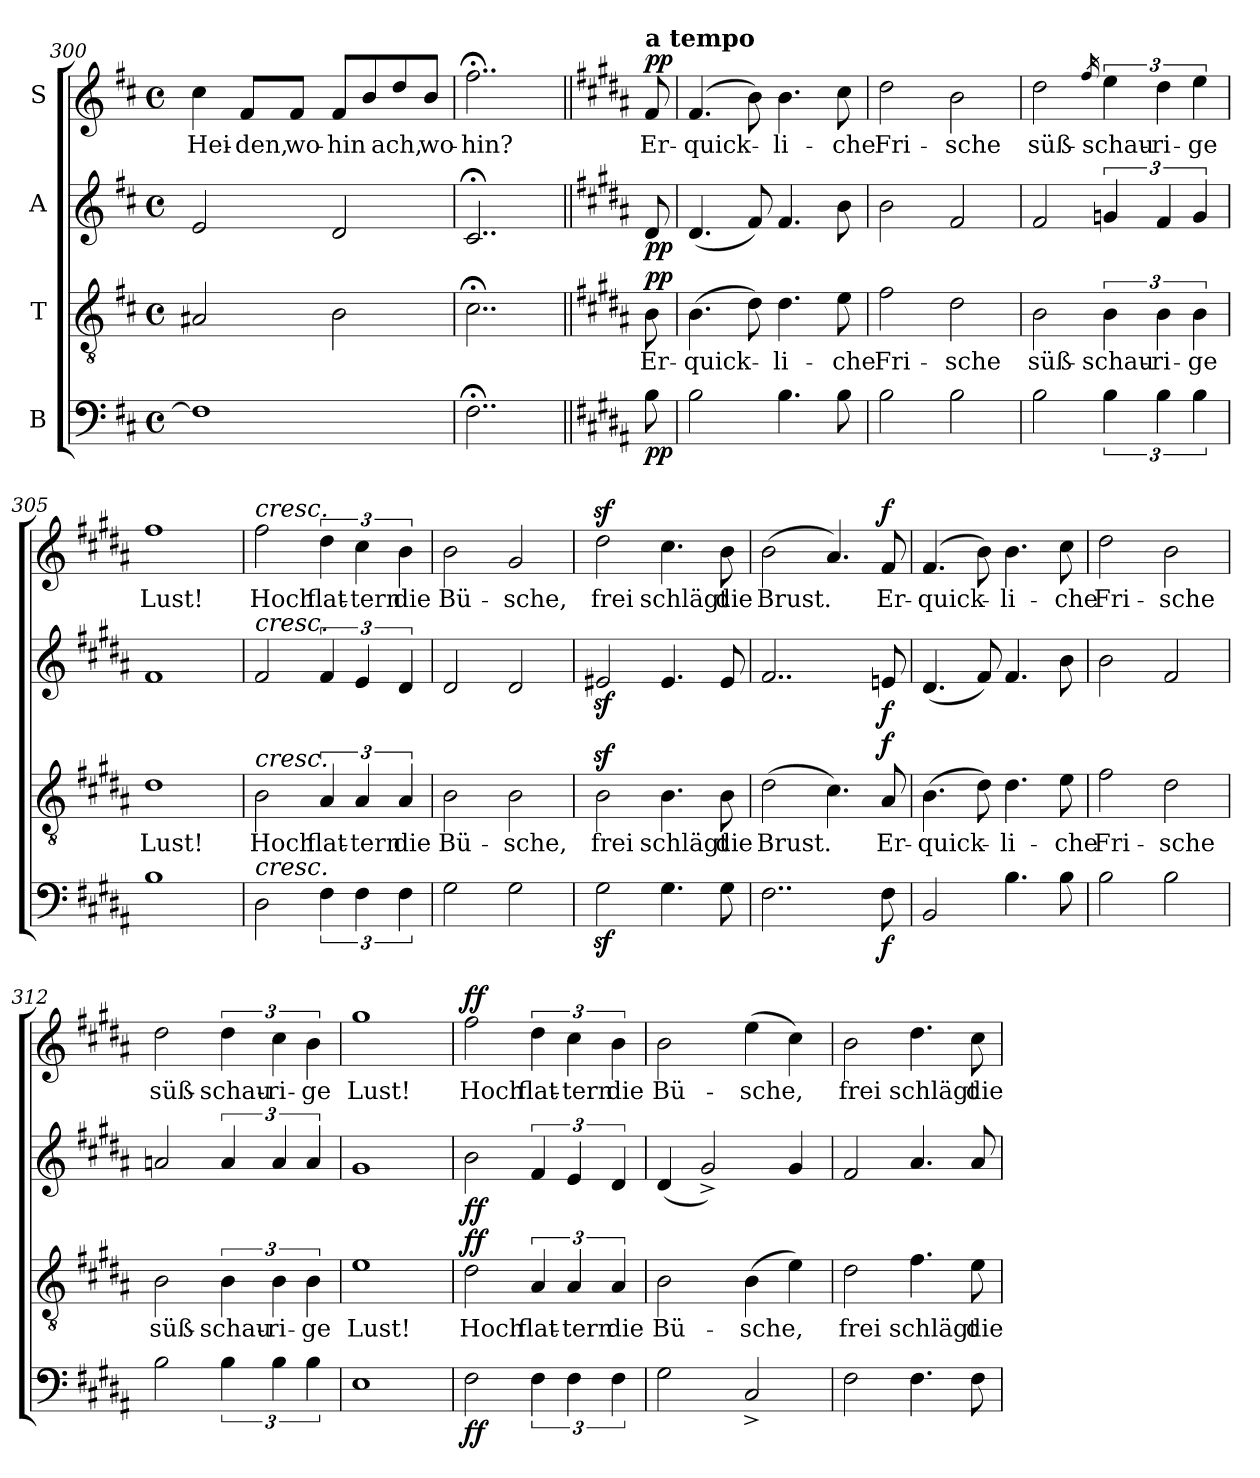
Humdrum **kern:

**kern	**dynam	**kern	**text	**dynam	**kern	**dynam	**kern	**text	**dynam
*part4	*part4	*part3	*part3	*part3	*part2	*part2	*part1	*part1	*part1
*staff4	*staff4	*staff3	*staff3	*staff3	*staff2	*staff2	*staff1	*staff1	*staff1
*I"B	*	*I"T	*	*	*I"A	*	*I"S	*	*
*clefF4	*	*clefGv2	*	*	*clefG2	*	*clefG2	*	*
*k[f#c#]	*	*k[f#c#]	*	*	*k[f#c#]	*	*k[f#c#]	*	*
*M4/4	*	*M4/4	*	*	*M4/4	*	*M4/4	*	*
*met(c)	*	*met(c)	*	*	*met(c)	*	*met(c)	*	*
=300	=300	=300	=300	=300	=300	=300	=300	=300	=300
!	!	!	!	!	!	!	!	!LO:LY:b	!
1F#]	.	2A#X/	.	.	2e/	.	4cc#\	Hei-	.
!	!	!	!	!	!	!	!	!LO:LY:b	!
.	.	.	.	.	.	.	8f#/L	den,	.
!	!	!	!	!	!	!	!	!LO:LY:b	!
.	.	.	.	.	.	.	8f#/J	wo-	.
!	!	!	!	!	!	!	!	!LO:LY:b	!
.	.	2B\	.	.	2d/	.	8f#/L	hin	.
.	.	.	.	.	.	.	8b/	.	.
!	!	!	!	!	!	!	!	!LO:LY:b	!
.	.	.	.	.	.	.	8dd/	ach,	.
!	!	!	!	!	!	!	!	!LO:LY:b	!
.	.	.	.	.	.	.	8b/J	wo-	.
!!LO:PB:g=z
=301	=301	=301	=301	=301	=301	=301	=301	=301	=301
!	!	!	!	!	!	!	!	!LO:LY:b	!
2..F#;<\	.	2..c#;<\	.	.	2..c#;</	.	2..ff#;<\	hin?	.
!!LO:LB:g=z
=301X7||	=301X7||	=301X7||	=301X7||	=301X7||	=301X7||	=301X7||	=301X7||	=301X7||	=301X7||
*k[f#c#g#d#a#]	*	*k[f#c#g#d#a#]	*	*	*k[f#c#g#d#a#]	*	*k[f#c#g#d#a#]	*	*
!	!	!	!	!	!	!	!LO:TX:a:B:t=a tempo	!	!
!	!LO:DY:b	!	!LO:LY:b	!LO:DY:b	!	!LO:DY:b	!	!LO:LY:b	!LO:DY:b
8B\	pp	8B\	Er-	pp	8d#/	pp	8f#/	Er-	pp
=302	=302	=302	=302	=302	=302	=302	=302	=302	=302
!	!	!	!LO:LY:b	!	!	!	!	!LO:LY:b	!
2B\	.	(>4.B\	-quick-	.	(>4.d#/	.	(>4.f#/	-quick-	.
.	.	8d#\)	.	.	8f#/)	.	8b\)	.	.
!	!	!	!LO:LY:b	!	!	!	!	!LO:LY:b	!
4.B\	.	4.d#\	-li-	.	4.f#/	.	4.b\	-li-	.
!	!	!	!LO:LY:b	!	!	!	!	!LO:LY:b	!
8B\	.	8e\	che	.	8b\	.	8cc#\	che	.
=303	=303	=303	=303	=303	=303	=303	=303	=303	=303
!	!	!	!LO:LY:b	!	!	!	!	!LO:LY:b	!
2B\	.	2f#\	Fri-	.	2b\	.	2dd#\	Fri-	.
!	!	!	!LO:LY:b	!	!	!	!	!LO:LY:b	!
2B\	.	2d#\	-sche	.	2f#/	.	2b\	sche	.
=304	=304	=304	=304	=304	=304	=304	=304	=304	=304
!	!	!	!LO:LY:b	!	!	!	!	!LO:LY:b	!
2B\	.	2B\	süß-	.	2f#/	.	2dd#\	süß-	.
.	.	.	.	.	.	.	16qff#/	.	.
!	!	!	!LO:LY:b	!	!	!	!	!LO:LY:b	!
6B\	.	6B\	schau-	.	6gn/	.	6ee\	schau-	.
!	!	!	!LO:LY:b	!	!	!	!	!LO:LY:b	!
6B\	.	6B\	ri-	.	6f#/	.	6dd#\	ri-	.
!	!	!	!LO:LY:b	!	!	!	!	!LO:LY:b	!
6B\	.	6B\	ge	.	6g/	.	6ee\	ge	.
=305	=305	=305	=305	=305	=305	=305	=305	=305	=305
!	!	!	!LO:LY:b	!	!	!	!	!LO:LY:b	!
1B	.	1d#	Lust!	.	1f#	.	1ff#	Lust!	.
=306	=306	=306	=306	=306	=306	=306	=306	=306	=306
!	!	!	!	!	!	!	!LO:TX:a:i:t=cresc.	!	!
!	!	!	!	!	!LO:TX:a:i:t=cresc.	!	!	!	!
!	!	!LO:TX:a:i:t=cresc.	!	!	!	!	!	!	!
!LO:TX:a:i:t=cresc.	!	!	!	!	!	!	!	!	!
!	!	!	!LO:LY:b	!	!	!	!	!LO:LY:b	!
2D#\	.	2B\	Hoch	.	2f#/	.	2ff#\	Hoch	.
!	!	!	!LO:LY:b	!	!	!	!	!LO:LY:b	!
6F#\	.	6A#/	flat-	.	6f#/	.	6dd#\	flat-	.
!	!	!	!LO:LY:b	!	!	!	!	!LO:LY:b	!
6F#\	.	6A#/	tern	.	6e/	.	6cc#\	tern	.
!	!	!	!LO:LY:b	!	!	!	!	!LO:LY:b	!
6F#\	.	6A#/	die	.	6d#/	.	6b\	die	.
=307	=307	=307	=307	=307	=307	=307	=307	=307	=307
!	!	!	!LO:LY:b	!	!	!	!	!LO:LY:b	!
2G#\	.	2B\	Bü-	.	2d#/	.	2b\	Bü-	.
!	!	!	!LO:LY:b	!	!	!	!	!LO:LY:b	!
2G#\	.	2B\	sche,	.	2d#/	.	2g#/	sche,	.
!!LO:PB:g=z
=308	=308	=308	=308	=308	=308	=308	=308	=308	=308
!	!	!	!LO:LY:b	!	!	!	!	!LO:LY:b	!
2G#z<\	.	2Bz<\	frei	.	2e#Xz</	.	2dd#z<\	frei	.
!	!	!	!LO:LY:b	!	!	!	!	!LO:LY:b	!
4.G#\	.	4.B\	schlägt	.	4.e#/	.	4.cc#\	schlägt	.
!	!	!	!LO:LY:b	!	!	!	!	!LO:LY:b	!
8G#\	.	8B\	die	.	8e#/	.	8b\	die	.
=309	=309	=309	=309	=309	=309	=309	=309	=309	=309
!	!	!	!LO:LY:b	!	!	!	!	!LO:LY:b	!
2..F#\	.	(>2d#\	Brust.	.	2..f#/	.	(>2b\	Brust.	.
.	.	4.c#\)	.	.	.	.	4.a#/)	.	.
!	!LO:DY:b	!	!LO:LY:b	!LO:DY:b	!	!LO:DY:b	!	!LO:LY:b	!LO:DY:b
8F#\	f	8A#/	Er-	f	8en/	f	8f#/	Er-	f
=310	=310	=310	=310	=310	=310	=310	=310	=310	=310
!	!	!	!LO:LY:b	!	!	!	!	!LO:LY:b	!
2BB/	.	(>4.B\	quick-	.	(>4.d#/	.	(>4.f#/	quick-	.
.	.	8d#\)	.	.	8f#/)	.	8b\)	.	.
!	!	!	!LO:LY:b	!	!	!	!	!LO:LY:b	!
4.B\	.	4.d#\	li-	.	4.f#/	.	4.b\	li-	.
!	!	!	!LO:LY:b	!	!	!	!	!LO:LY:b	!
8B\	.	8e\	che	.	8b\	.	8cc#\	che	.
=311	=311	=311	=311	=311	=311	=311	=311	=311	=311
!	!	!	!LO:LY:b	!	!	!	!	!LO:LY:b	!
2B\	.	2f#\	Fri-	.	2b\	.	2dd#\	Fri-	.
!	!	!	!LO:LY:b	!	!	!	!	!LO:LY:b	!
2B\	.	2d#\	sche	.	2f#/	.	2b\	sche	.
=312	=312	=312	=312	=312	=312	=312	=312	=312	=312
!	!	!	!LO:LY:b	!	!	!	!	!LO:LY:b	!
2B\	.	2B\	süß-	.	2an/	.	2dd#\	süß-	.
!	!	!	!LO:LY:b	!	!	!	!	!LO:LY:b	!
6B\	.	6B\	schau-	.	6a/	.	6dd#\	schau-	.
!	!	!	!LO:LY:b	!	!	!	!	!LO:LY:b	!
6B\	.	6B\	ri-	.	6a/	.	6cc#\	ri-	.
!	!	!	!LO:LY:b	!	!	!	!	!LO:LY:b	!
6B\	.	6B\	ge	.	6a/	.	6b\	ge	.
=313	=313	=313	=313	=313	=313	=313	=313	=313	=313
!	!	!	!LO:LY:b	!	!	!	!	!LO:LY:b	!
1E	.	1e	Lust!	.	1g#	.	1gg#	Lust!	.
!!LO:LB:g=z
=314	=314	=314	=314	=314	=314	=314	=314	=314	=314
!	!LO:DY:b	!	!LO:LY:b	!LO:DY:b	!	!LO:DY:b	!	!LO:LY:b	!LO:DY:b
2F#\	ff	2d#\	Hoch	ff	2b\	ff	2ff#\	Hoch	ff
!	!	!	!LO:LY:b	!	!	!	!	!LO:LY:b	!
6F#\	.	6A#/	flat-	.	6f#/	.	6dd#\	flat-	.
!	!	!	!LO:LY:b	!	!	!	!	!LO:LY:b	!
6F#\	.	6A#/	tern	.	6e/	.	6cc#\	tern	.
!	!	!	!LO:LY:b	!	!	!	!	!LO:LY:b	!
6F#\	.	6A#/	die	.	6d#/	.	6b\	die	.
=315	=315	=315	=315	=315	=315	=315	=315	=315	=315
!	!	!	!LO:LY:b	!	!	!	!	!LO:LY:b	!
2G#\	.	2B\	Bü-	.	(<4d#/	.	2b\	Bü-	.
.	.	.	.	.	2g#^/)	.	.	.	.
!	!	!	!LO:LY:b	!	!	!	!	!LO:LY:b	!
2C#^/	.	(>4B\	sche,	.	.	.	(>4ee\	sche,	.
.	.	4e\)	.	.	4g#/	.	4cc#\)	.	.
=316	=316	=316	=316	=316	=316	=316	=316	=316	=316
!	!	!	!LO:LY:b	!	!	!	!	!LO:LY:b	!
2F#\	.	2d#\	frei	.	2f#/	.	2b\	frei	.
!	!	!	!LO:LY:b	!	!	!	!	!LO:LY:b	!
4.F#\	.	4.f#\	schlägt	.	4.a#/	.	4.dd#\	schlägt	.
!	!	!	!LO:LY:b	!	!	!	!	!LO:LY:b	!
8F#\	.	8e\	die	.	8a#/	.	8cc#\	die	.
=	=	=	=	=	=	=	=	=	=
*-	*-	*-	*-	*-	*-	*-	*-	*-	*-
